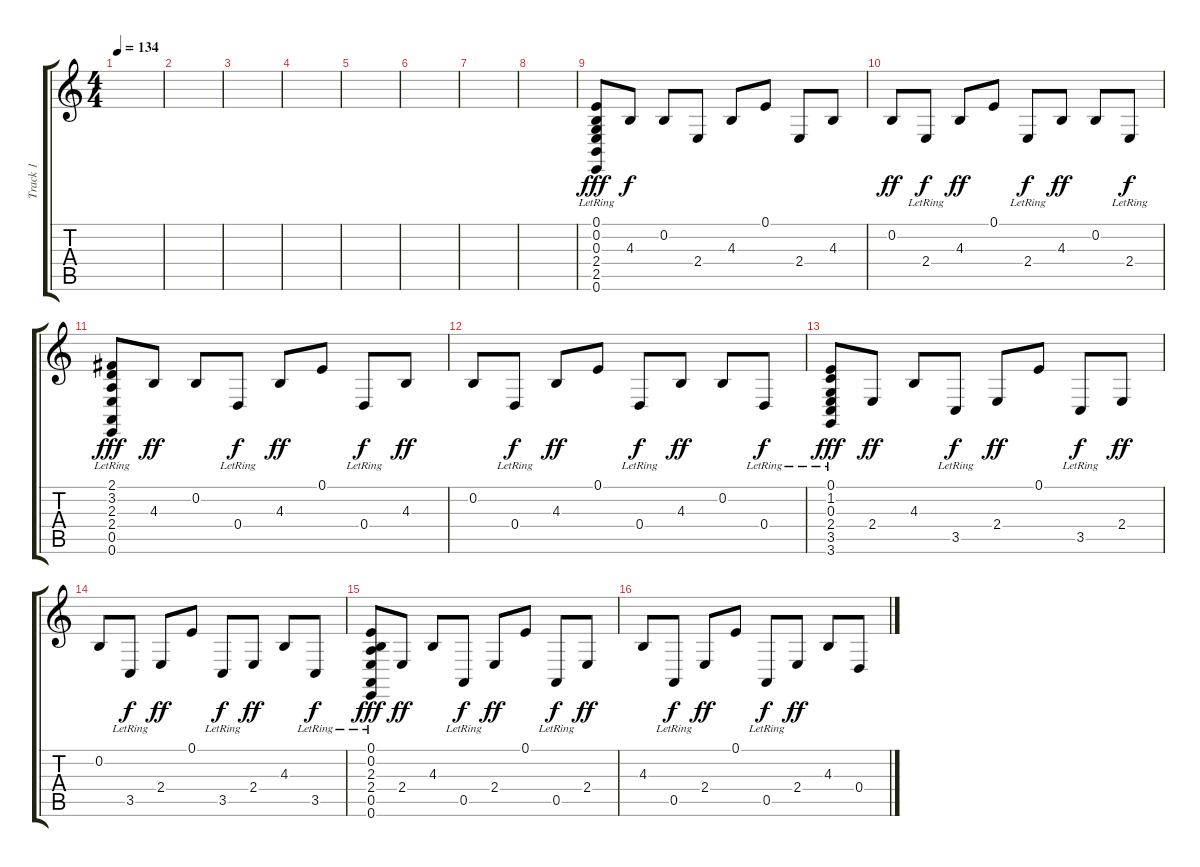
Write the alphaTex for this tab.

\track ("Track 1" "Track 1") {instrument electricgrandpiano}
\staff {score tabs}
\tuning (E4 B3 G3 D3 A2 E2) {hide}
\ts (4 4)
\tempo 134
\clef g2
\ks c
|
|
|
|
|
|
|
|
(0.1{lr} 0.2{lr} 0.3{lr} 2.4{lr} 2.5{lr} 0.6{lr}).8{dy fff volume 9} 4.3.8{dy f} 0.2.8 2.4.8 4.3.8 0.1.8 2.4.8 4.3.8 |
0.2.8{dy ff} 2.4{lr}.8{dy f} 4.3.8{dy ff} 0.1.8 2.4{lr}.8{dy f} 4.3.8{dy ff} 0.2.8 2.4{lr}.8{dy f} |
(2.1{lr} 3.2{lr} 2.3{lr} 2.4{lr} 0.5{lr} 0.6{lr}).8{dy fff volume 10} 4.3.8{dy ff} 0.2.8 0.4{lr}.8{dy f} 4.3.8{dy ff} 0.1.8 0.4{lr}.8{dy f} 4.3.8{dy ff} |
0.2.8 0.4{lr}.8{dy f} 4.3.8{dy ff} 0.1.8 0.4{lr}.8{dy f} 4.3.8{dy ff} 0.2.8 0.4{lr}.8{dy f} |
(0.1{lr} 1.2{lr} 0.3{lr} 2.4{lr} 3.5{lr} 3.6{lr}).8{dy fff volume 11} 2.4.8{dy ff} 4.3.8 3.5{lr}.8{dy f} 2.4.8{dy ff} 0.1.8 3.5{lr}.8{dy f} 2.4.8{dy ff} |
0.2.8 3.5{lr}.8{dy f} 2.4.8{dy ff} 0.1.8 3.5{lr}.8{dy f} 2.4.8{dy ff} 4.3.8 3.5{lr}.8{dy f} |
(0.1{lr} 0.2{lr} 2.3{lr} 2.4{lr} 0.5{lr} 0.6{lr}).8{dy fff volume 12} 2.4.8{dy ff} 4.3.8 0.5{lr}.8{dy f} 2.4.8{dy ff} 0.1.8 0.5{lr}.8{dy f} 2.4.8{dy ff} |
4.3.8 0.5{lr}.8{dy f} 2.4.8{dy ff} 0.1.8 0.5{lr}.8{dy f} 2.4.8{dy ff} 4.3.8 0.4.8
